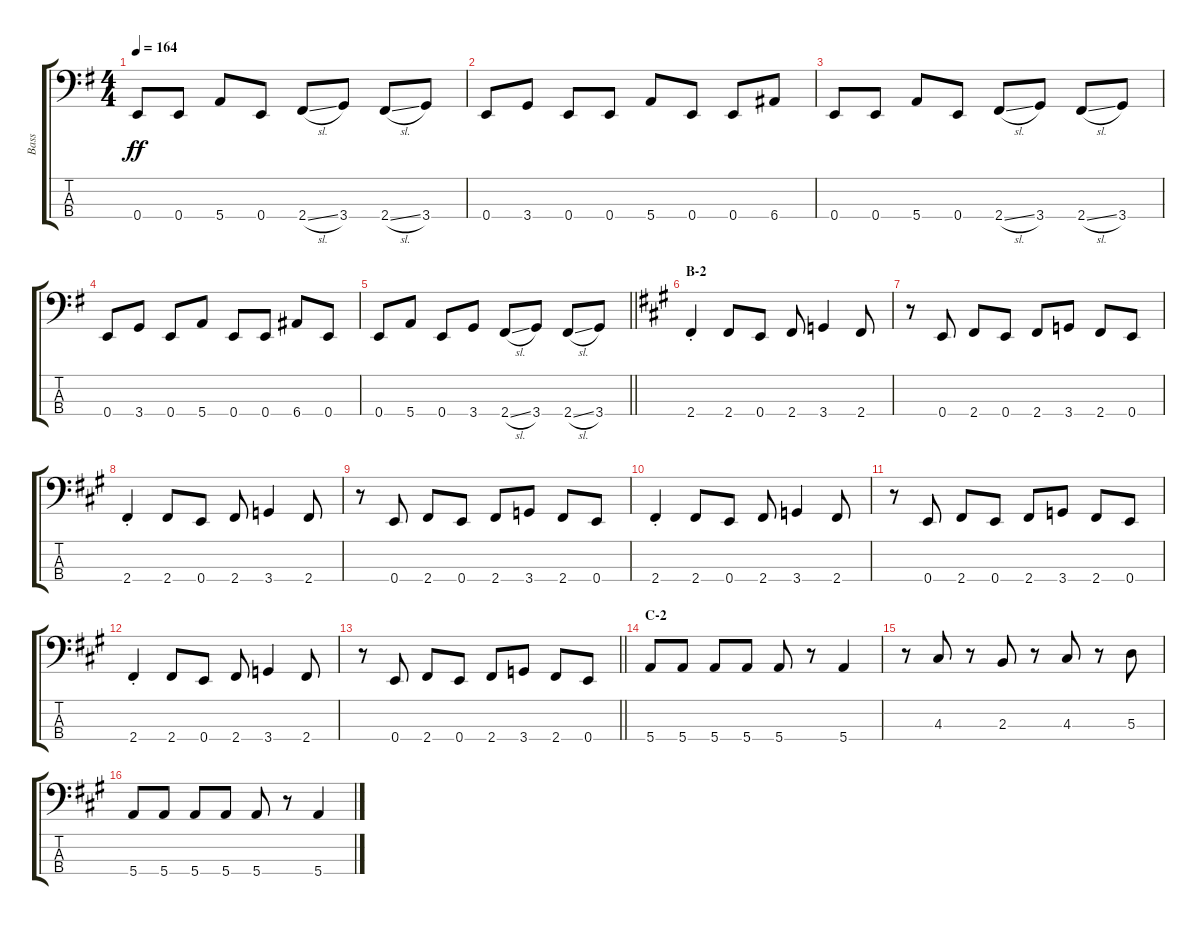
\track ("Bass" "Bass") {instrument electricbassfinger}
\staff {score tabs}
\tuning (G2 D2 A1 E1) {hide}
\ts (4 4)
\tempo 164
\clef f4
\ks g
0.4.8{dy ff} 0.4.8 5.4.8 0.4.8 2.4{sl}.8 3.4.8 2.4{sl}.8 3.4.8 |
0.4.8 3.4.8 0.4.8 0.4.8 5.4.8 0.4.8 0.4.8 6.4.8 |
0.4.8 0.4.8 5.4.8 0.4.8 2.4{sl}.8 3.4.8 2.4{sl}.8 3.4.8 |
0.4.8 3.4.8 0.4.8 5.4.8 0.4.8 0.4.8 6.4.8 0.4.8 |
\barLineRight lightlight
0.4.8 5.4.8 0.4.8 3.4.8 2.4{sl}.8 3.4.8 2.4{sl}.8 3.4.8 |
\section ("" "B-2")
\ks a
2.4{st}.4 2.4.8 0.4.8 2.4.8 3.4.4 2.4.8 |
r.8 0.4.8 2.4.8 0.4.8 2.4.8 3.4.8 2.4.8 0.4.8 |
2.4{st}.4 2.4.8 0.4.8 2.4.8 3.4.4 2.4.8 |
r.8 0.4.8 2.4.8 0.4.8 2.4.8 3.4.8 2.4.8 0.4.8 |
2.4{st}.4 2.4.8 0.4.8 2.4.8 3.4.4 2.4.8 |
r.8 0.4.8 2.4.8 0.4.8 2.4.8 3.4.8 2.4.8 0.4.8 |
2.4{st}.4 2.4.8 0.4.8 2.4.8 3.4.4 2.4.8 |
\barLineRight lightlight
r.8 0.4.8 2.4.8 0.4.8 2.4.8 3.4.8 2.4.8 0.4.8 |
\section ("" "C-2")
5.4.8 5.4.8 5.4.8 5.4.8 5.4.8 r.8 5.4.4 |
r.8 4.3.8 r.8 2.3.8 r.8 4.3.8 r.8 5.3.8 |
5.4.8 5.4.8 5.4.8 5.4.8 5.4.8 r.8 5.4.4
